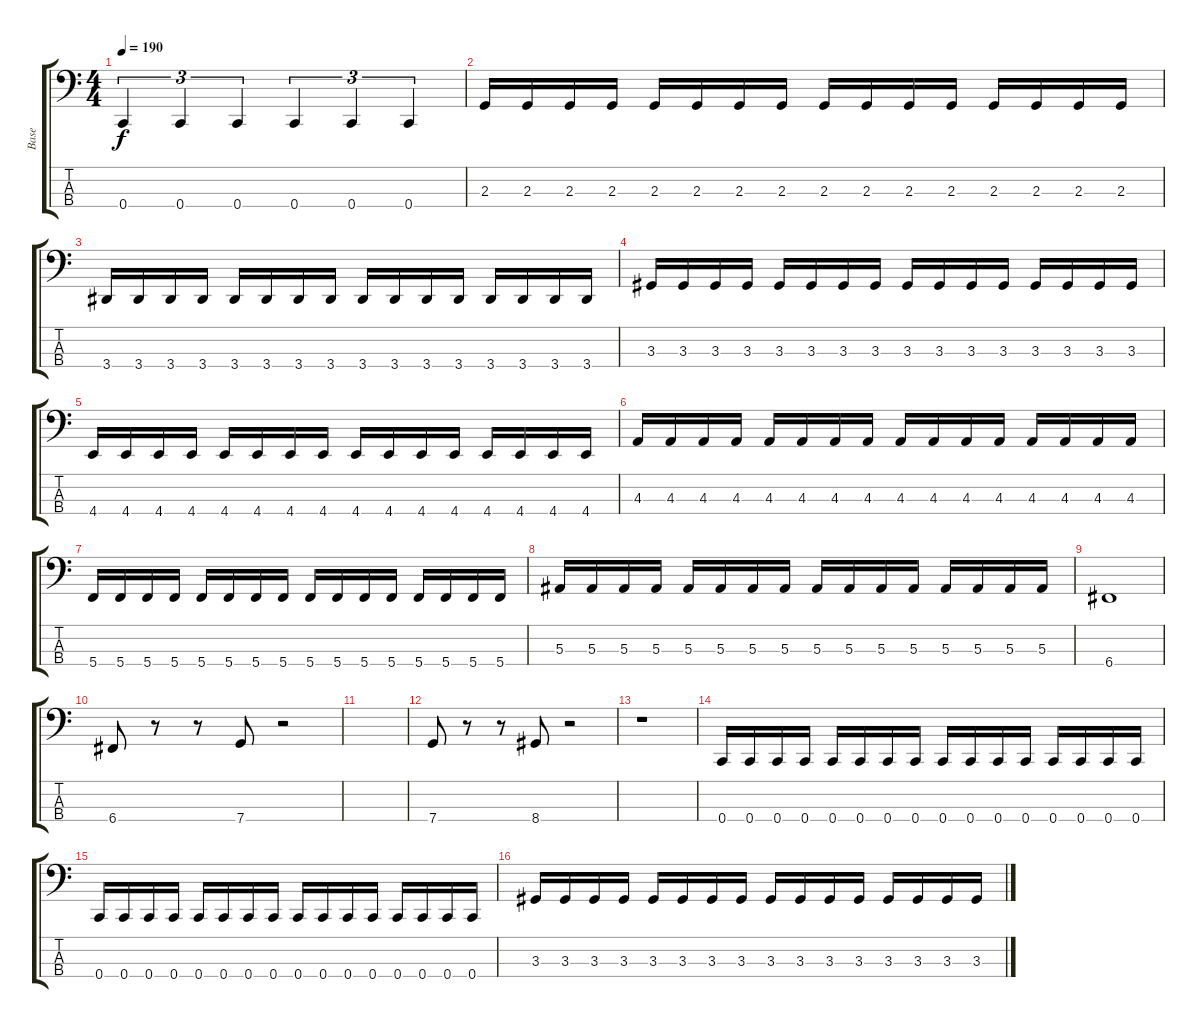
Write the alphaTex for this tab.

\track ("Base" "Base") {instrument electricbassfinger}
\staff {score tabs}
\tuning (Eb2 Bb1 F1 C1) {hide}
\ts (4 4)
\tempo 190
\clef f4
\ks c
0.4.4{tu (3 2) dy f} 0.4.4{tu (3 2)} 0.4.4{tu (3 2)} 0.4.4{tu (3 2)} 0.4.4{tu (3 2)} 0.4.4{tu (3 2)} |
2.3.16 2.3.16 2.3.16 2.3.16 2.3.16 2.3.16 2.3.16 2.3.16 2.3.16 2.3.16 2.3.16 2.3.16 2.3.16 2.3.16 2.3.16 2.3.16 |
3.4.16 3.4.16 3.4.16 3.4.16 3.4.16 3.4.16 3.4.16 3.4.16 3.4.16 3.4.16 3.4.16 3.4.16 3.4.16 3.4.16 3.4.16 3.4.16 |
3.3.16 3.3.16 3.3.16 3.3.16 3.3.16 3.3.16 3.3.16 3.3.16 3.3.16 3.3.16 3.3.16 3.3.16 3.3.16 3.3.16 3.3.16 3.3.16 |
4.4.16 4.4.16 4.4.16 4.4.16 4.4.16 4.4.16 4.4.16 4.4.16 4.4.16 4.4.16 4.4.16 4.4.16 4.4.16 4.4.16 4.4.16 4.4.16 |
4.3.16 4.3.16 4.3.16 4.3.16 4.3.16 4.3.16 4.3.16 4.3.16 4.3.16 4.3.16 4.3.16 4.3.16 4.3.16 4.3.16 4.3.16 4.3.16 |
5.4.16 5.4.16 5.4.16 5.4.16 5.4.16 5.4.16 5.4.16 5.4.16 5.4.16 5.4.16 5.4.16 5.4.16 5.4.16 5.4.16 5.4.16 5.4.16 |
5.3.16 5.3.16 5.3.16 5.3.16 5.3.16 5.3.16 5.3.16 5.3.16 5.3.16 5.3.16 5.3.16 5.3.16 5.3.16 5.3.16 5.3.16 5.3.16 |
6.4.1 |
6.4.8 r.8 r.8 7.4.8 r.2 |
|
7.4.8 r.8 r.8 8.4.8 r.2 |
r.1 |
0.4.16 0.4.16 0.4.16 0.4.16 0.4.16 0.4.16 0.4.16 0.4.16 0.4.16 0.4.16 0.4.16 0.4.16 0.4.16 0.4.16 0.4.16 0.4.16 |
0.4.16 0.4.16 0.4.16 0.4.16 0.4.16 0.4.16 0.4.16 0.4.16 0.4.16 0.4.16 0.4.16 0.4.16 0.4.16 0.4.16 0.4.16 0.4.16 |
3.3.16 3.3.16 3.3.16 3.3.16 3.3.16 3.3.16 3.3.16 3.3.16 3.3.16 3.3.16 3.3.16 3.3.16 3.3.16 3.3.16 3.3.16 3.3.16
